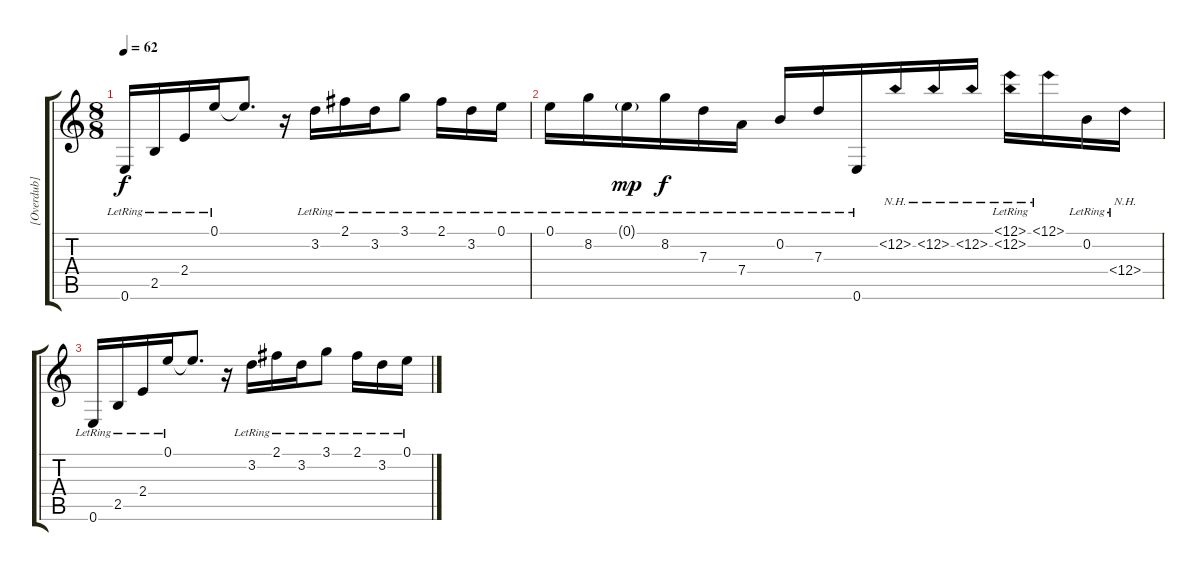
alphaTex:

\track ("[Overdub]" "[Overdub]") {instrument distortionguitar}
\staff {score tabs}
\tuning (E4 B3 G3 D3 A2 E2) {hide}
\ts (8 8)
\tempo 62
\clef g2
\ks c
0.6{lr}.16{dy f volume 9} 2.5{lr}.16 2.4{lr}.16 0.1{lr}.16 0.1{t}.8{d volume 8} r.16 3.2{lr}.16 2.1{lr}.16{volume 7} 3.2{lr}.16 3.1{lr}.8 2.1{lr}.16{volume 6} 3.2{lr}.16 0.1{lr}.16 |
0.1{lr}.16{volume 5} 8.2{lr}.16 0.1{g lr}.16{dy mp} 8.2{lr}.16{dy f} 7.3{lr}.16{volume 4} 7.4{lr}.16 0.2{lr}.16 7.3{lr}.16 0.6{lr}.16{volume 3} 12.2{nh}.16 12.2{nh}.16 12.2{nh}.16 (12.1{nh lr} 12.2{nh lr}).16{volume 2} 12.1{nh}.16 0.2{lr}.16 12.4{nh lr}.16 |
0.6{lr}.16{volume 1} 2.5{lr}.16 2.4{lr}.16 0.1{lr}.16 0.1{t}.8{d volume 0} r.16 3.2{lr}.16 2.1{lr}.16 3.2{lr}.16 3.1{lr}.8 2.1{lr}.16 3.2{lr}.16 0.1{lr}.16
